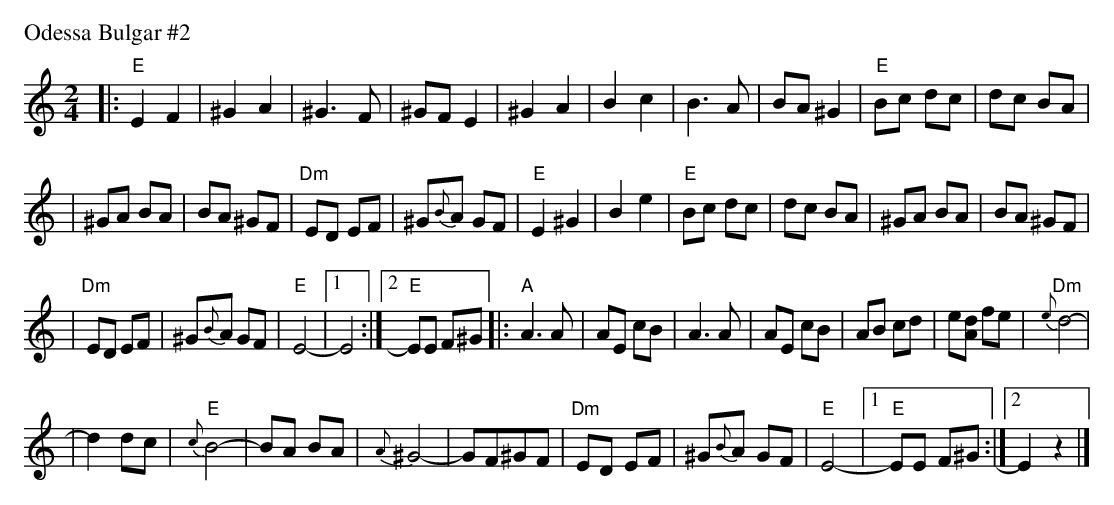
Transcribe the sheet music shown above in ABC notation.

X:1
M: 2/4
L: 1/8
P: Odessa Bulgar #2
K: Ephr
|: "E"E2 F2 | ^G2 A2 | ^G3 F | ^GF E2 \
| ^G2 A2 | B2 c2 | B3 A | BA ^G2 \
| "E"Bc dc | dc BA |
| ^GA BA | BA ^GF | "Dm"ED EF | ^G{B}A GF \
| "E"E2 ^G2 | B2 e2 | "E"Bc dc | dc BA \
| ^GA BA | BA ^GF |
| "Dm"ED EF | ^G{B}A GF | "E"E4- |1 E4 :|2 "E"EE F^G \
|: "A"A3 A | AE cB | A3 A | AE cB \
| AB cd | e[dA] fe | "Dm"{e}d4- |
| d2 dc | "E"{c}B4- | BA BA | {A}^G4- \
| GF^GF | "Dm"ED EF | ^G{B}A GF | "E"E4- \
|1 "E"EE F^G :|2  E2 z2 |]
